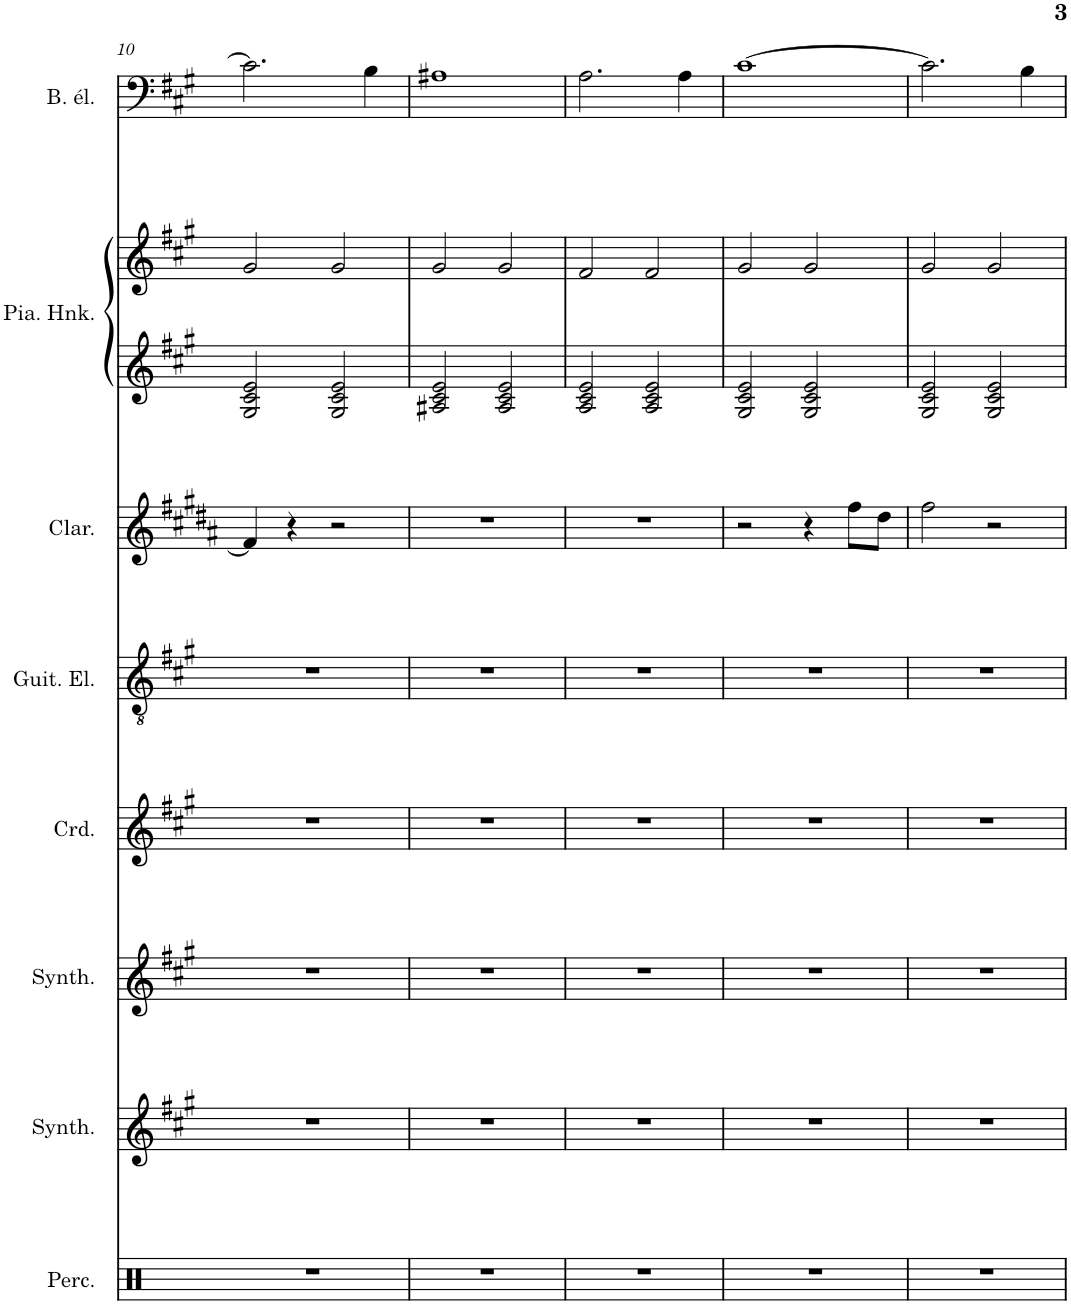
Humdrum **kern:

**kern	**kern	**kern	**kern	**kern	**kern	**kern	**kern	**kern
*part8	*part7	*part6	*part5	*part4	*part3	*part2	*part2	*part1
*staff9	*staff8	*staff7	*staff6	*staff5	*staff4	*staff3	*staff2	*staff1
*I"Percussion	*I"Synthétiseur brillant	*I"Synthétiseur de cordes frottées	*I"Cordes	*I"Guitare électrique	*I"Clarinette	*I"Piano Honky Tonk	*	*I"Basse électrique
*I'Perc.	*I'Synth.	*I'Synth.	*I'Crd.	*I'Guit. El.	*I'Clar.	*I'Pia. Hnk.	*	*I'B. él.
!!LO:PB:g=z
*clefX	*clefG2	*clefG2	*clefG2	*clefGv2	*clefG2	*clefG2	*clefG2	*clefF4
*	*	*	*	*	*Trd1c2	*	*	*Trd7c12
*k[]	*k[f#c#g#]	*k[f#c#g#]	*k[f#c#g#]	*k[f#c#g#]	*k[f#c#g#d#a#]	*k[f#c#g#]	*k[f#c#g#]	*k[f#c#g#]
*M4/4	*M4/4	*M4/4	*M4/4	*M4/4	*M4/4	*M4/4	*M4/4	*M4/4
=10	=10	=10	=10	=10	=10	=10	=10	=10
1r	1r	1r	1r	1r	4f#/]	2G#/ 2c#/ 2e/	2g#/	2.c#\]
.	.	.	.	.	4r	.	.	.
.	.	.	.	.	2r	2G#/ 2c#/ 2e/	2g#/	.
.	.	.	.	.	.	.	.	4B\
=11	=11	=11	=11	=11	=11	=11	=11	=11
1r	1r	1r	1r	1r	1r	2A#X/ 2c#/ 2e/	2g#/	1A#X
.	.	.	.	.	.	2A#/ 2c#/ 2e/	2g#/	.
=12	=12	=12	=12	=12	=12	=12	=12	=12
1r	1r	1r	1r	1r	1r	2A/ 2c#/ 2e/	2f#/	2.A\
.	.	.	.	.	.	2A/ 2c#/ 2e/	2f#/	.
.	.	.	.	.	.	.	.	4A\
=13	=13	=13	=13	=13	=13	=13	=13	=13
1r	1r	1r	1r	1r	2r	2G#/ 2c#/ 2e/	2g#/	[1c#
.	.	.	.	.	4r	2G#/ 2c#/ 2e/	2g#/	.
.	.	.	.	.	8ff#\L	.	.	.
.	.	.	.	.	8dd#\J	.	.	.
=14	=14	=14	=14	=14	=14	=14	=14	=14
1r	1r	1r	1r	1r	2ff#\	2G#/ 2c#/ 2e/	2g#/	2.c#\]
.	.	.	.	.	2r	2G#/ 2c#/ 2e/	2g#/	.
.	.	.	.	.	.	.	.	4B\
=	=	=	=	=	=	=	=	=
*-	*-	*-	*-	*-	*-	*-	*-	*-
